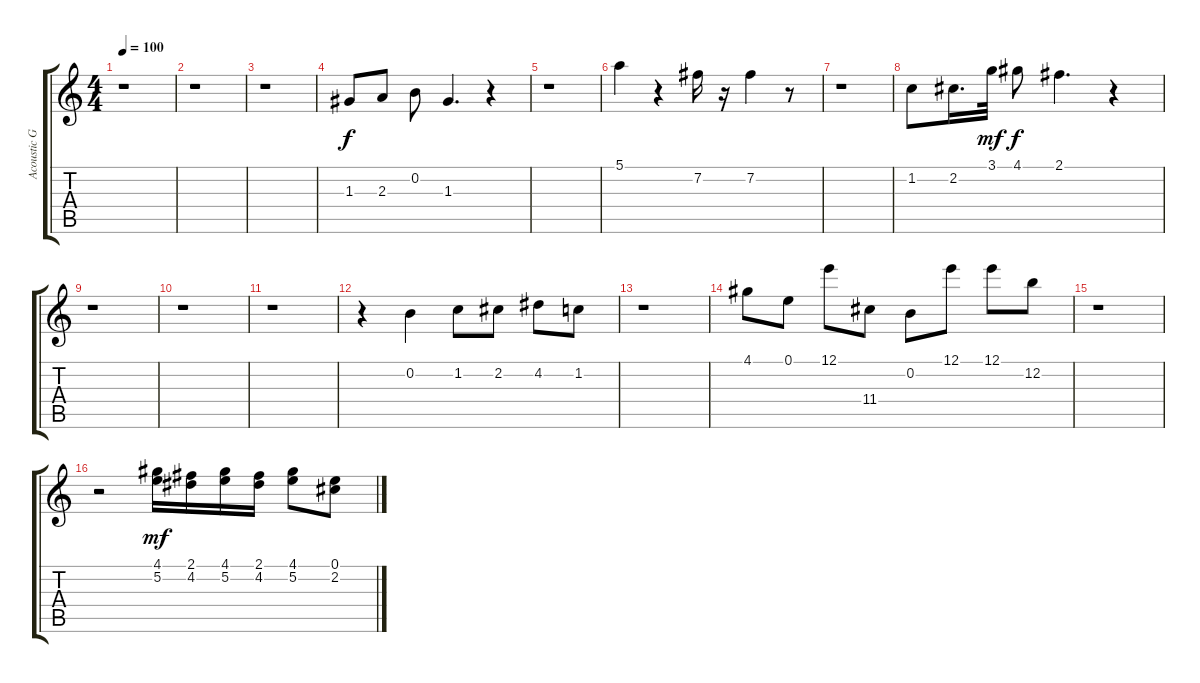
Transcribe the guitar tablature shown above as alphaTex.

\track ("Acoustic Guitar (nylon)" "Acoustic G") {instrument acousticguitarnylon}
\staff {score tabs}
\tuning (E4 B3 G3 D3 A2 E2) {hide}
\ts (4 4)
\tempo 100
\clef g2
\ks c
r.1{dy f} |
r.1 |
r.1 |
1.3.8 2.3.8 0.2.8 1.3.4{d} r.4 |
r.1 |
5.1.4 r.4 7.2.16 r.16 7.2.4 r.8 |
r.1 |
1.2.8 2.2.16{d} 3.1.32{dy mf} 4.1.8{dy f} 2.1.4{d} r.4 |
r.1 |
r.1 |
r.1 |
r.4 0.2.4 1.2.8 2.2.8 4.2.8 1.2.8 |
r.1 |
4.1.8 0.1.8 12.1.8 11.4.8 0.2.8 12.1.8 12.1.8 12.2.8 |
r.1 |
r.2 (4.1 5.2).16{dy mf} (2.1 4.2).16 (4.1 5.2).16 (2.1 4.2).16 (4.1 5.2).8 (0.1 2.2).8
